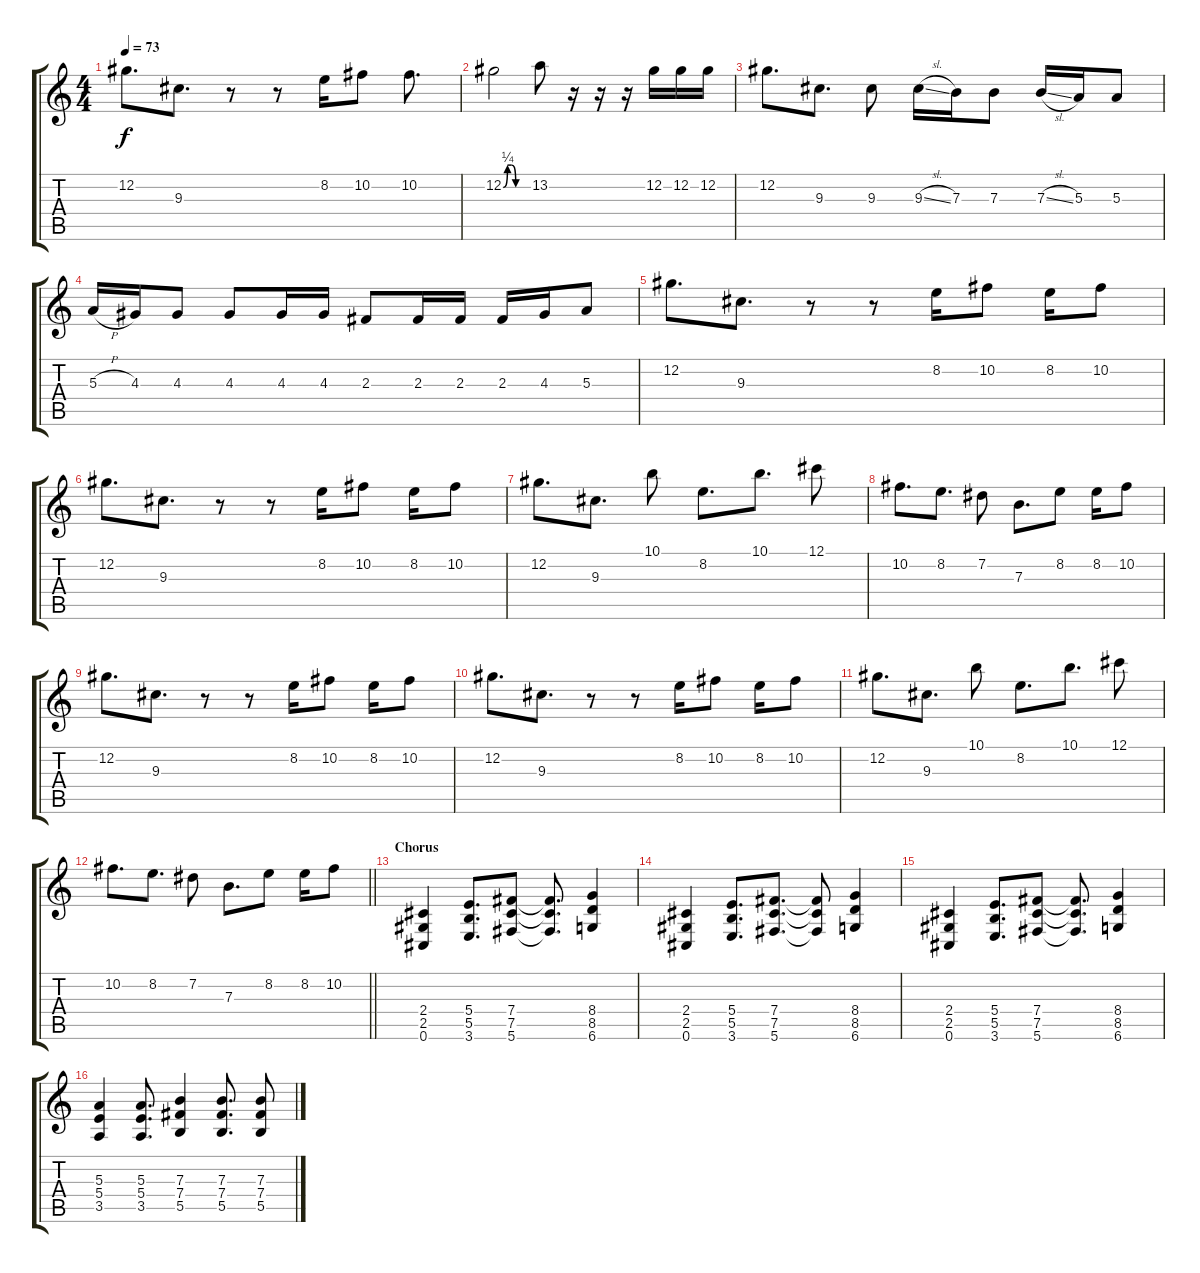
\track "" {instrument acousticguitarsteel}
\staff {score tabs}
\tuning (Db4 Ab3 E3 B2 Gb2 Db2) {hide}
\ts (4 4)
\tempo 73
\clef g2
\ks c
12.2.8{d dy f} 9.3.8{d} r.8 r.8 8.2.16 10.2.8 10.2.8{d} |
12.2{be (custom 0 0 10 1 20 1 30 0 60 0)}.2 13.2.8 r.16 r.16 r.16 12.2.16 12.2.16 12.2.16 |
12.2.8{d} 9.3.8{d} 9.3.8 9.3{sl}.16 7.3.16 7.3.8 7.3{sl}.16 5.3.16 5.3.8 |
5.3{h}.16 4.3.16 4.3.8 4.3.8 4.3.16 4.3.16 2.3.8 2.3.16 2.3.16 2.3.16 4.3.16 5.3.8 |
12.2.8{d} 9.3.8{d} r.8 r.8 8.2.16 10.2.8 8.2.16 10.2.8 |
12.2.8{d} 9.3.8{d} r.8 r.8 8.2.16 10.2.8 8.2.16 10.2.8 |
12.2.8{d} 9.3.8{d} 10.1.8 8.2.8{d} 10.1.8{d} 12.1.8 |
10.2.8{d} 8.2.8{d} 7.2.8 7.3.8{d} 8.2.8 8.2.16 10.2.8 |
12.2.8{d} 9.3.8{d} r.8 r.8 8.2.16 10.2.8 8.2.16 10.2.8 |
12.2.8{d} 9.3.8{d} r.8 r.8 8.2.16 10.2.8 8.2.16 10.2.8 |
12.2.8{d} 9.3.8{d} 10.1.8 8.2.8{d} 10.1.8{d} 12.1.8 |
\barLineRight lightlight
10.2.8{d} 8.2.8{d} 7.2.8 7.3.8{d} 8.2.8 8.2.16 10.2.8 |
\section ("" "Chorus")
(2.4 2.5 0.6).4{volume 16 instrument distortionguitar} (5.4 5.5 3.6).8{d} (7.4 7.5 5.6).8 (7.4{t} 7.5{t} 5.6{t}).8{d} (8.4 8.5 6.6).4 |
(2.4 2.5 0.6).4 (5.4 5.5 3.6).8{d} (7.4 7.5 5.6).8{d} (7.4{t} 7.5{t} 5.6{t}).8 (8.4 8.5 6.6).4 |
(2.4 2.5 0.6).4 (5.4 5.5 3.6).8{d} (7.4 7.5 5.6).8 (7.4{t} 7.5{t} 5.6{t}).8{d} (8.4 8.5 6.6).4 |
(5.3 5.4 3.5).4 (5.3 5.4 3.5).8{d} (7.3 7.4 5.5).4 (7.3 7.4 5.5).8{d} (7.3 7.4 5.5).8
